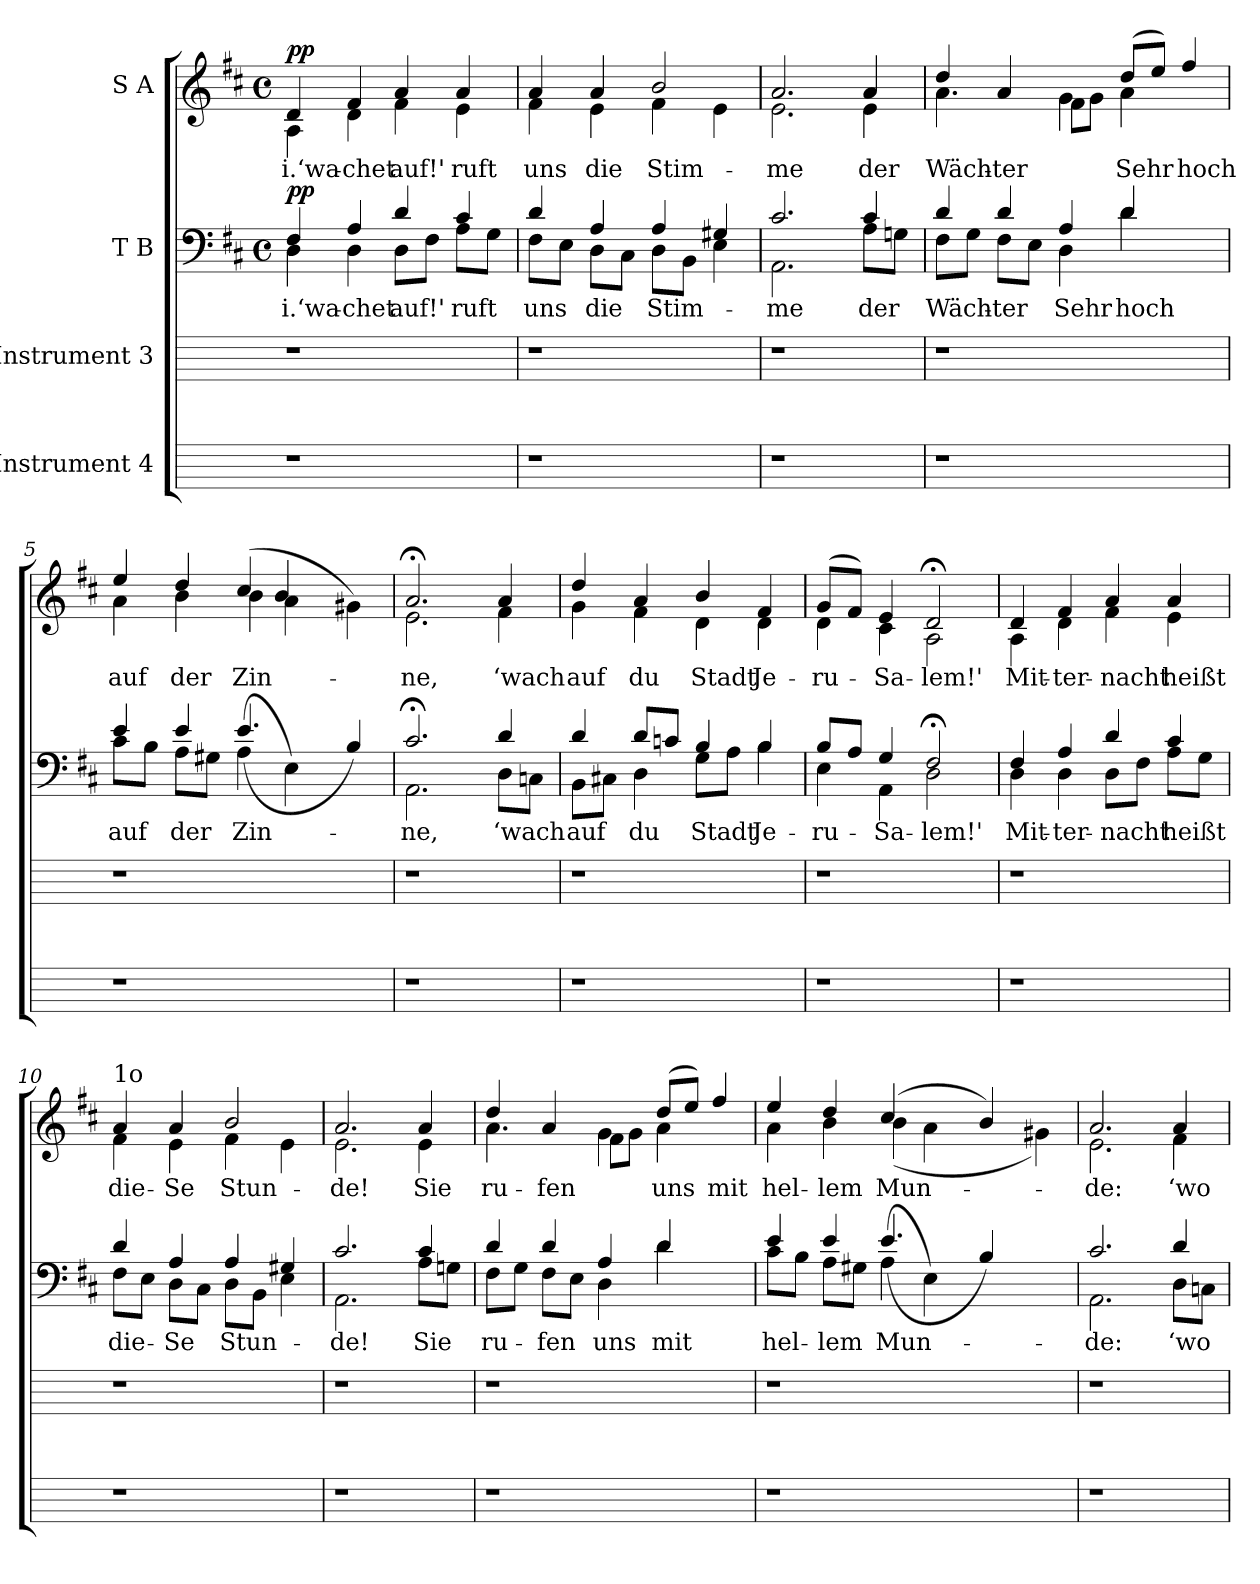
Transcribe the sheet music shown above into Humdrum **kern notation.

**kern	**kern	**kern	**text	**dynam	**kern	**text	**dynam
*part4	*part3	*part2	*part2	*part2	*part1	*part1	*part1
*staff4	*staff3	*staff2	*staff2	*staff2	*staff1	*staff1	*staff1
*I"Instrument 4	*I"Instrument 3	*I"T  B	*	*	*I"S  A	*	*
!!LO:PB:g=z
*stria5	*stria5	*stria5	*	*	*stria5	*	*
*	*	*clefF4	*	*	*clefG2	*	*
*	*	*k[f#c#]	*	*	*k[f#c#]	*	*
*	*	*D:	*	*	*D:	*	*
*	*	*M4/4	*	*	*M4/4	*	*
*	*	*met(c)	*	*	*met(c)	*	*
*MM48	*MM48	*MM48	*	*	*MM48	*	*
=1	=1	=1	=1	=1	=1	=1	=1
!	!	!	!	!	!LO:TX:a:t=Molto Lento D	!	!
!	!	!	!LO:LY:a:rj	!LO:DY:a	!	!LO:LY:b:rj	!LO:DY:a
*	*	*^	*	*	*^	*	*
1r	1r	4F#/	4D\	i.‘wa-	pp	4d/	4A\	i.‘wa-	pp
!	!	!	!	!LO:LY:a:cj	!	!	!	!LO:LY:b:cj	!
.	.	4A/	4D\	-chet	.	4f#/	4d\	-chet	.
!	!	!	!	!LO:LY:a:cj	!	!	!	!LO:LY:b:cj	!
.	.	4d/	8D\L	auf!'	.	4a/	4f#\	auf!'	.
.	.	.	8F#\J	.	.	.	.	.	.
!	!	!	!	!LO:LY:a:cj	!	!	!	!LO:LY:b:cj	!
.	.	4c#/	8A\L	ruft	.	4a/	4e\	ruft	.
.	.	.	8G\J	.	.	.	.	.	.
=2	=2	=2	=2	=2!	=2!	=2!	=2!	=2!	=2!
!	!	!	!	!LO:LY:a:cj	!	!	!	!LO:LY:b:cj	!
1r	1r	4d/	8F#\L	uns	.	4a/	4f#\	uns	.
.	.	.	8E\J	.	.	.	.	.	.
!	!	!	!	!LO:LY:a:cj	!	!	!	!LO:LY:b:cj	!
.	.	4A/	8D\L	die	.	4a/	4e\	die	.
.	.	.	8C#\J	.	.	.	.	.	.
!	!	!	!	!LO:LY:a:cj	!	!	!	!LO:LY:b:cj	!
.	.	4A/	8D\L	Stim-	.	2b/	4f#\	Stim-	.
.	.	.	8BB\J	.	.	.	.	.	.
.	.	4G#X/	4E\	.	.	.	4e\	.	.
=3	=3	=3	=3	=3!	=3!	=3!	=3!	=3!	=3!
!	!	!	!	!LO:LY:a:cj	!	!	!	!LO:LY:b:cj	!
1r	1r	2.c#/	2.AA\	-me	.	2.a/	2.e\	-me	.
!	!	!	!	!LO:LY:a:cj	!	!	!	!LO:LY:b:cj	!
.	.	4c#/	8A\L	der	.	4a/	4e\	der	.
.	.	.	8Gn\J	.	.	.	.	.	.
=4	=4	=4	=4	=4!	=4!	=4!	=4!	=4!	=4!
!	!	!	!	!LO:LY:a:cj	!	!	!	!LO:LY:b:cj	!
1r	1r	4d/	8F#\L	Wäch-	.	4dd/	4.a\	Wäch-	.
.	.	.	8G\J	.	.	.	.	.	.
!	!	!	!	!LO:LY:a:cj	!	!	!	!LO:LY:b:cj	!
.	.	4d/	8F#\L	-ter	.	4a/	.	-ter	.
.	.	.	8E\J	.	.	.	8ryy	.	.
!	!	!	!	!LO:LY:a:cj	!	!	!	!	!
.	.	4A/	4D\	Sehr	.	4g\	8f#\L	.	.
.	.	.	.	.	.	.	8g\J	.	.
!	!	!	!	!LO:LY:a:cj	!	!	!	!LO:LY:b:cj	!
.	.	4d/	4d\	hoch	.	(>8dd/L	4a\	Sehr	.
.	.	.	.	.	.	8ee/J)	.	.	.
!	!	!	!	!	!	!	!	!LO:LY:b:cj	!
4ryy	4ryy	4ryy	4ryy	.	.	4ff#/	4ryy	hoch	.
!!LO:LB:g=z	!!
=5	=5	=5	=5	=5	=5	=5	=5	=5	=5
!	!	!	!	!LO:LY:a:cj	!	!	!	!LO:LY:b:cj	!
1r	1r	8c#\L	4e/	auf	.	4ee/	4a\	auf	.
.	.	8B\J	.	.	.	.	.	.	.
!	!	!	!	!LO:LY:a:cj	!	!	!	!LO:LY:b:cj	!
.	.	8A\L	4e/	der	.	4dd/	4b\	der	.
.	.	8G#X\J	.	.	.	.	.	.	.
!	!	!	!	!LO:LY:a	!	!	!	!LO:LY:b	!
.	.	(<4A\	(>4.e/	Zin-	.	(>4cc#/	4b\	Zin-	.
.	.	4E\)	.	.	.	(<4a\	4b/)	.	.
.	.	.	4.ryy	.	.	.	.	.	.
4ryy	4ryy	4B/)	.	.	.	4g#X\)	4ryy	.	.
=6	=6	=6	=6	=6!	=6!	=6!	=6!	=6!	=6!
!	!	!	!	!LO:LY:a:cj	!	!	!	!LO:LY:b:cj	!
1r	1r	2.c#;/	2.AA\	-ne,	.	2.a;</	2.e\	-ne,	.
!	!	!	!	!LO:LY:a:cj	!	!	!	!LO:LY:b:cj	!
.	.	4d/	8D\L	‘wach	.	4a/	4f#\	‘wach	.
.	.	.	8Cn\J	.	.	.	.	.	.
=7	=7	=7	=7	=7!	=7!	=7!	=7!	=7!	=7!
!	!	!	!	!LO:LY:a:cj	!	!	!	!LO:LY:b:cj	!
1r	1r	4d/	8BB\L	auf	.	4dd/	4g\	auf	.
.	.	.	8C#X\J	.	.	.	.	.	.
!	!	!	!	!LO:LY:a:cj	!	!	!	!LO:LY:b:cj	!
.	.	8d/L	4D\	du	.	4a/	4f#\	du	.
.	.	8cn/J	.	.	.	.	.	.	.
!	!	!	!	!LO:LY:a:cj	!	!	!	!LO:LY:b:cj	!
.	.	4B/	8G\L	Stadt	.	4b/	4d\	Stadt	.
.	.	.	8A\J	.	.	.	.	.	.
!	!	!	!	!LO:LY:a:cj	!	!	!	!LO:LY:b:cj	!
.	.	4B/	4B\	Je-	.	4f#/	4d\	Je-	.
=8	=8	=8	=8	=8!	=8!	=8!	=8!	=8!	=8!
!	!	!	!	!LO:LY:a:cj	!	!	!	!LO:LY:b:cj	!
1r	1r	8B/L	4E\	-ru-	.	(>8g/L	4d\	-ru-	.
.	.	8A/J	.	.	.	8f#/J)	.	.	.
!	!	!	!	!LO:LY:a	!	!	!	!LO:LY:b	!
.	.	4G/	4AA\	-Sa-	.	4e/	4c#\	-Sa-	.
!	!	!	!	!LO:LY:a:cj	!	!	!	!LO:LY:b:cj	!
.	.	2F#;/	2D\	-lem!'	.	2d;</	2A\	-lem!'	.
=9	=9	=9	=9	=9!	=9!	=9!	=9!	=9!	=9!
!	!	!	!	!LO:LY:a:cj	!	!	!	!LO:LY:b:cj	!
1r	1r	4F#/	4D\	Mit-	.	4d/	4A\	Mit-	.
!	!	!	!	!LO:LY:a	!	!	!	!LO:LY:b	!
.	.	4A/	4D\	-ter-	.	4f#/	4d\	-ter-	.
!	!	!	!	!LO:LY:a:cj	!	!	!	!LO:LY:b:cj	!
.	.	4d/	8D\L	-nacht	.	4a/	4f#\	-nacht	.
.	.	.	8F#\J	.	.	.	.	.	.
!	!	!	!	!LO:LY:a:cj	!	!	!	!LO:LY:b:cj	!
.	.	4c#/	8A\L	heißt	.	4a/	4e\	heißt	.
.	.	.	8G\J	.	.	.	.	.	.
!!LO:LB:g=z	!!
=10	=10	=10	=10	=10	=10	=10	=10	=10	=10
!	!	!	!	!	!	!LO:TX:a:t=1o	!	!	!
!	!	!	!	!LO:LY:a:cj	!	!	!	!LO:LY:b:cj	!
1r	1r	4d/	8F#\L	die-	.	4a/	4f#\	die-	.
.	.	.	8E\J	.	.	.	.	.	.
!	!	!	!	!LO:LY:a:cj	!	!	!	!LO:LY:b:cj	!
.	.	4A/	8D\L	-Se	.	4a/	4e\	-Se	.
.	.	.	8C#\J	.	.	.	.	.	.
!	!	!	!	!LO:LY:a:cj	!	!	!	!LO:LY:b:cj	!
.	.	4A/	8D\L	Stun-	.	2b/	4f#\	Stun-	.
.	.	.	8BB\J	.	.	.	.	.	.
.	.	4G#X/	4E\	.	.	.	4e\	.	.
=11	=11	=11	=11	=11!	=11!	=11!	=11!	=11!	=11!
!	!	!	!	!LO:LY:a:cj	!	!	!	!LO:LY:b:cj	!
1r	1r	2.c#/	2.AA\	-de!	.	2.a/	2.e\	-de!	.
!	!	!	!	!LO:LY:a:cj	!	!	!	!LO:LY:b:cj	!
.	.	4c#/	8A\L	Sie	.	4a/	4e\	Sie	.
.	.	.	8Gn\J	.	.	.	.	.	.
=12	=12	=12	=12	=12!	=12!	=12!	=12!	=12!	=12!
!	!	!	!	!LO:LY:a:cj	!	!	!	!LO:LY:b:cj	!
1r	1r	4d/	8F#\L	ru-	.	4dd/	4.a\	ru-	.
.	.	.	8G\J	.	.	.	.	.	.
!	!	!	!	!LO:LY:a:cj	!	!	!	!LO:LY:b:cj	!
.	.	4d/	8F#\L	-fen	.	4a/	.	-fen	.
.	.	.	8E\J	.	.	.	8ryy	.	.
!	!	!	!	!LO:LY:a	!	!	!	!	!
.	.	4A/	4D\	uns	.	4g\	8f#\L	.	.
.	.	.	.	.	.	.	8g\J	.	.
!	!	!	!	!LO:LY:a:cj	!	!	!	!LO:LY:b	!
.	.	4d/	4d\	mit	.	(>8dd/L	4a\	uns	.
.	.	.	.	.	.	8ee/J)	.	.	.
!	!	!	!	!	!	!	!	!LO:LY:b:cj	!
4ryy	4ryy	4ryy	4ryy	.	.	4ff#/	4ryy	mit	.
=13	=13	=13	=13	=13!	=13!	=13!	=13!	=13!	=13!
!	!	!	!	!LO:LY:a:cj	!	!	!	!LO:LY:b:cj	!
1r	1r	8c#\L	4e/	hel-	.	4ee/	4a\	hel-	.
.	.	8B\J	.	.	.	.	.	.	.
!	!	!	!	!LO:LY:a:cj	!	!	!	!LO:LY:b:cj	!
.	.	8A\L	4e/	-lem	.	4dd/	4b\	-lem	.
.	.	8G#X\J	.	.	.	.	.	.	.
!	!	!	!	!LO:LY:a:cj	!	!	!	!LO:LY:b:cj	!
.	.	(<4A\	(>4.e/	Mun-	.	(>4cc#/	(<4b\	Mun-	.
.	.	4E\)	.	.	.	4a\	2.ryy	.	.
.	.	.	4ryy	.	.	.	.	.	.
2ryy	2ryy	4B/)	.	.	.	4b/)	.	.	.
.	.	.	4.ryy	.	.	.	.	.	.
.	.	4ryy	.	.	.	4g#X\)	.	.	.
!!LO:LB:g=z	!!
=14	=14	=14	=14	=14	=14	=14	=14	=14	=14
!	!	!	!	!LO:LY:a:cj	!	!	!	!LO:LY:b:cj	!
1r	1r	2.c#/	2.AA\	-de:	.	2.a/	2.e\	-de:	.
!	!	!	!	!LO:LY:a:cj	!	!	!	!LO:LY:b:cj	!
.	.	4d/	8D\L	‘wo	.	4a/	4f#\	‘wo	.
.	.	.	8Cn\J	.	.	.	.	.	.
*	*	*v	*v	*	*	*	*	*	*
*	*	*	*	*	*v	*v	*	*
=	=	=	=!	=!	=!	=!	=!
*-	*-	*-	*-	*-	*-	*-	*-
